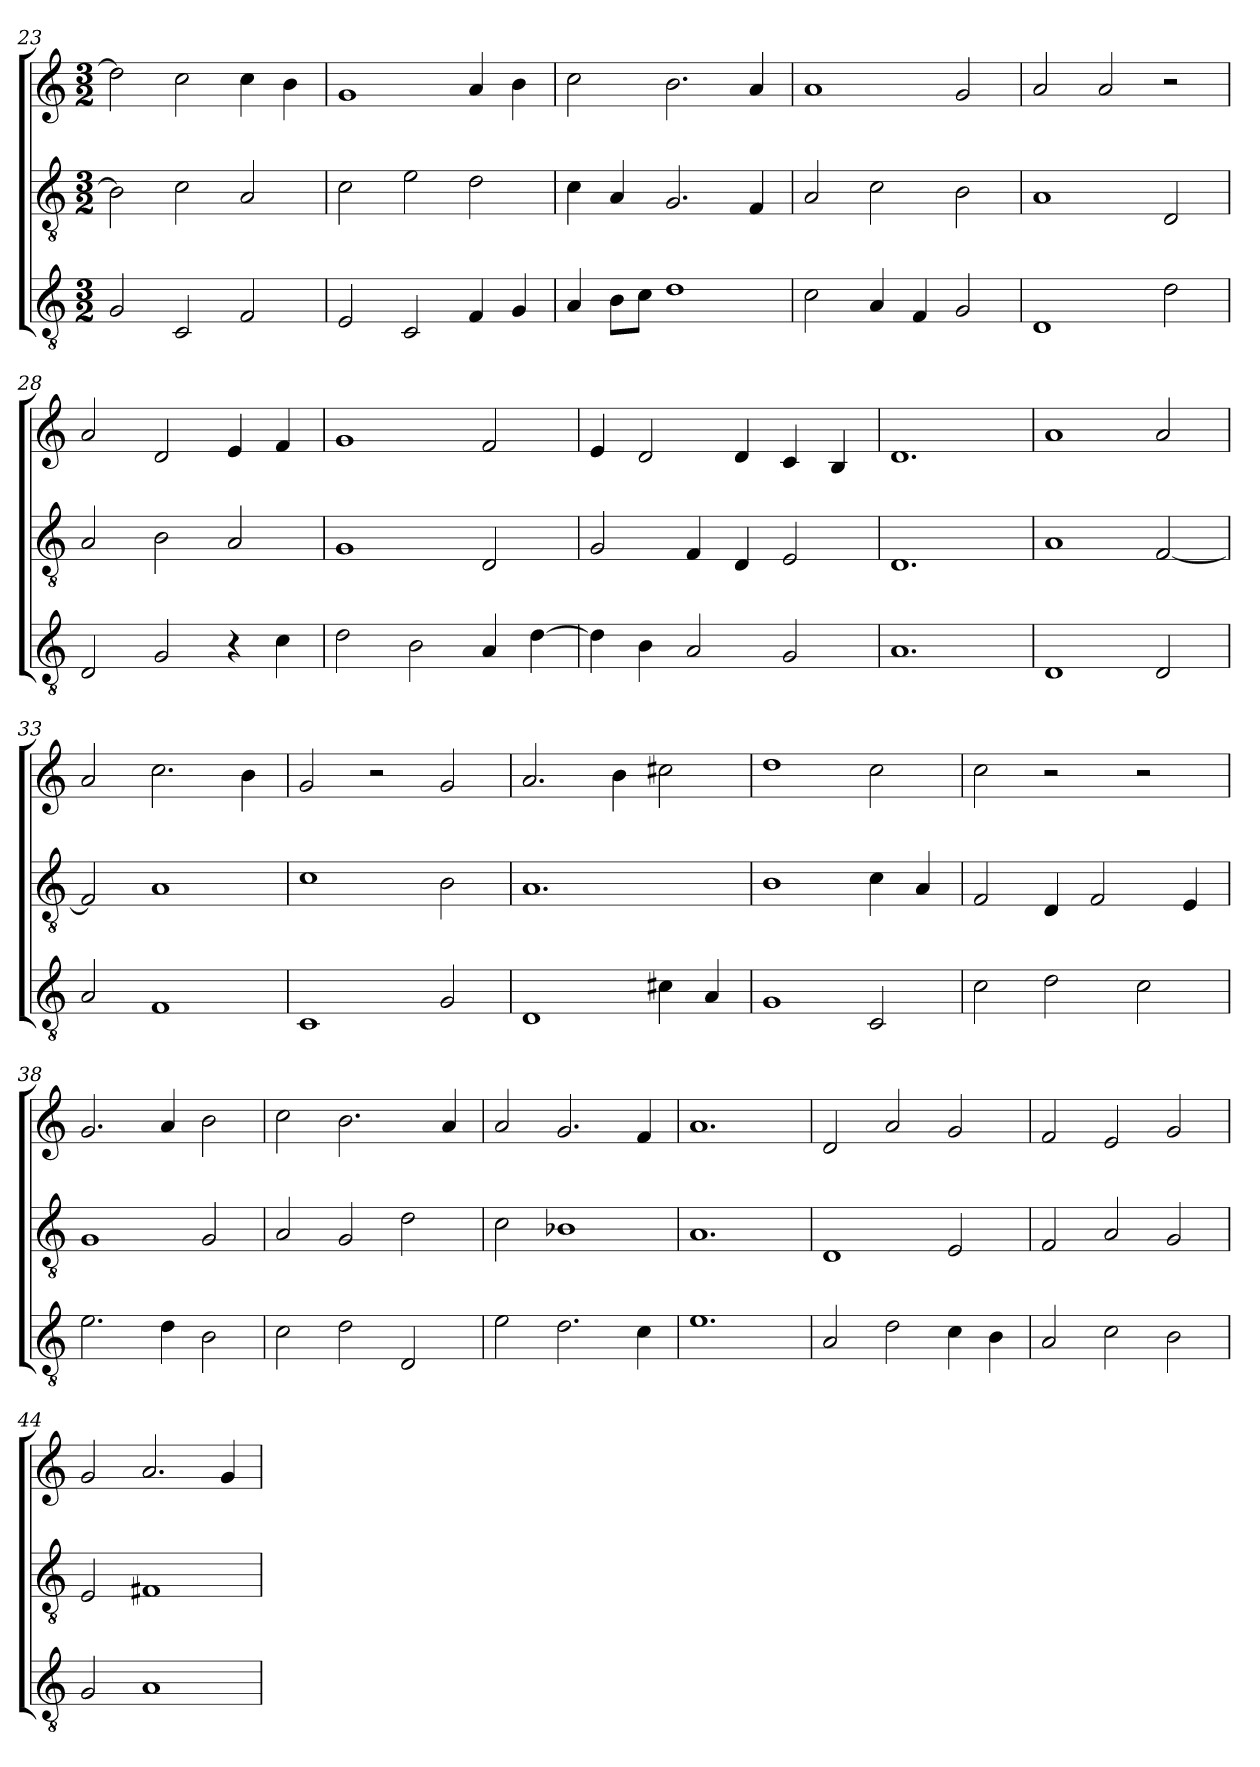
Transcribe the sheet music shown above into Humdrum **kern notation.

**kern	**kern	**kern
*part3	*part2	*part1
*staff3	*staff2	*staff1
*clefGv2	*clefGv2	*clefG2
*k[]	*k[]	*k[]
*M3/2	*M3/2	*M3/2
=23	=23	=23
2G/	2B\]	2dd\]
2C/	2c\	2cc\
2F/	2A/	4cc\
.	.	4b\
=24	=24	=24
2E/	2c\	1g
2C/	2e\	.
4F/	2d\	4a/
4G/	.	4b\
=25	=25	=25
4A/	4c\	2cc\
8B\L	4A/	.
8c\J	.	.
1d	2.G/	2.b\
.	4F/	4a/
=26	=26	=26
2c\	2A/	1a
4A/	2c\	.
4F/	.	.
2G/	2B\	2g/
=27	=27	=27
1D	1A	2a/
.	.	2a/
2d\	2D/	2r
=28	=28	=28
2D/	2A/	2a/
2G/	2B\	2d/
4r	2A/	4e/
4c\	.	4f/
=29	=29	=29
2d\	1G	1g
2B\	.	.
4A/	2D/	2f/
[4d\	.	.
=30	=30	=30
4d\]	2G/	4e/
4B\	.	2d/
2A/	4F/	.
.	4D/	4d/
2G/	2E/	4c/
.	.	4B/
=31	=31	=31
1.A	1.D	1.d
=32	=32	=32
1D	1A	1a
2D/	[2F/	2a/
!!LO:LB:g=z
=33	=33	=33
2A/	2F/]	2a/
1F	1A	2.cc\
.	.	4b\
=34	=34	=34
1C	1c	2g/
.	.	2r
2G/	2B\	2g/
=35	=35	=35
1D	1.A	2.a/
.	.	4b\
4c#X\	.	2cc#X\
4A/	.	.
=36	=36	=36
1G	1B	1dd
2C/	4c\	2cc\
.	4A/	.
=37	=37	=37
2c\	2F/	2cc\
2d\	4D/	2r
.	2F/	.
2c\	.	2r
.	4E/	.
=38	=38	=38
2.e\	1G	2.g/
4d\	.	4a/
2B\	2G/	2b\
=39	=39	=39
2c\	2A/	2cc\
2d\	2G/	2.b\
2D/	2d\	.
.	.	4a/
=40	=40	=40
2e\	2c\	2a/
2.d\	1B-X	2.g/
4c\	.	4f/
=41	=41	=41
1.e	1.A	1.a
=42	=42	=42
2A/	1D	2d/
2d\	.	2a/
4c\	2E/	2g/
4B\	.	.
=43	=43	=43
2A/	2F/	2f/
2c\	2A/	2e/
2B\	2G/	2g/
!!LO:LB:g=z
=44	=44	=44
2G/	2E/	2g/
1A	1F#X	2.a/
.	.	4g/
=	=	=
*-	*-	*-
